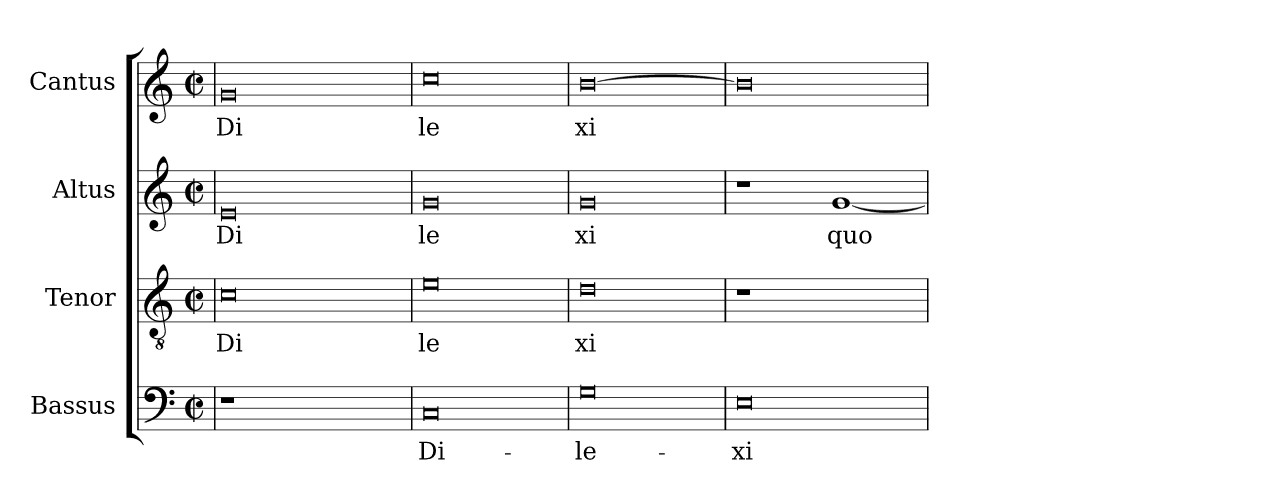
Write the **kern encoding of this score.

**kern	**text	**kern	**text	**kern	**text	**kern	**text
*part4	*part4	*part3	*part3	*part2	*part2	*part1	*part1
*staff4	*staff4	*staff3	*staff3	*staff2	*staff2	*staff1	*staff1
*I"Bassus	*	*I"Tenor	*	*I"Altus	*	*I"Cantus	*
!!LO:PB:g=z
*stria5	*	*stria5	*	*stria5	*	*stria5	*
*clefF4	*	*clefGv2	*	*clefG2	*	*clefG2	*
*M2/2	*	*M2/2	*	*M2/2	*	*M2/2	*
*met(c|)	*	*met(c|)	*	*met(c|)	*	*met(c|)	*
=1	=1!	=1	=1!	=1	=1!	=1!	=1!
!	!	!	!LO:LY:b:cj	!	!LO:LY:b:cj	!	!LO:LY:b:cj
1r	.	0c	Di	0e	Di	0g	Di
1ryy	.	.	.	.	.	.	.
=2	=2	=2	=2	=2	=2	=2	=2
!	!LO:LY:b:cj	!	!LO:LY:b:cj	!	!LO:LY:b:cj	!	!LO:LY:b:cj
0C	Di-	0e	le	0g	le	0cc	le
=3	=3	=3	=3	=3	=3	=3	=3
!	!LO:LY:b:cj	!	!LO:LY:b:cj	!	!LO:LY:b:cj	!	!LO:LY:b:cj
0G	-le-	0d	xi	0g	xi	[>0b	xi
=4	=4	=4	=4	=4	=4	=4	=4
!	!LO:LY:b:cj	!	!	!	!	!	!
0E	-xi	1r	.	1r	.	0b]	.
!	!	!	!	!	!LO:LY:b	!	!
.	.	1ryy	.	[<1g	quo	.	.
=	=	=	=	=	=	=	=
*-	*-	*-	*-	*-	*-	*-	*-
